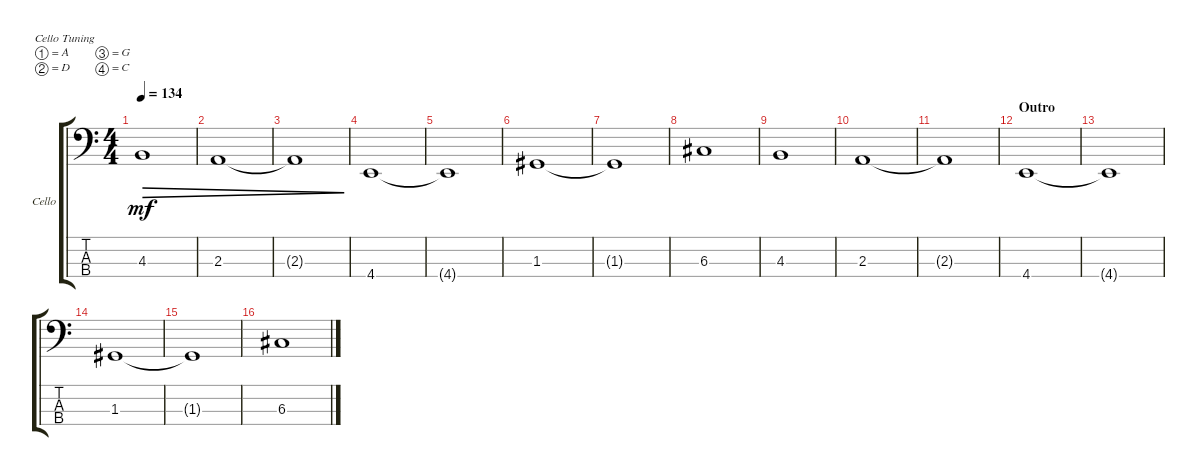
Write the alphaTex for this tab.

\defaultSystemsLayout 4
\bracketExtendMode groupsimilarinstruments
\firstSystemTrackNameOrientation horizontal
\otherSystemsTrackNameOrientation horizontal
\track ("contrabass" "Cello") {instrument cello}
\staff {score tabs}
\tuning (A3 D3 G2 C2)
\ts (4 4)
\tempo 134
\clef f4
\ks c
4.3.1{dec dy mf} |
2.3.1{dec} |
2.3{t}.1{dec} |
4.4.1 |
4.4{t}.1 |
1.3.1 |
1.3{t}.1 |
6.3.1 |
4.3.1 |
2.3.1 |
2.3{t}.1 |
\section ("" "Outro")
4.4.1 |
4.4{t}.1 |
1.3.1 |
1.3{t}.1 |
6.3.1
